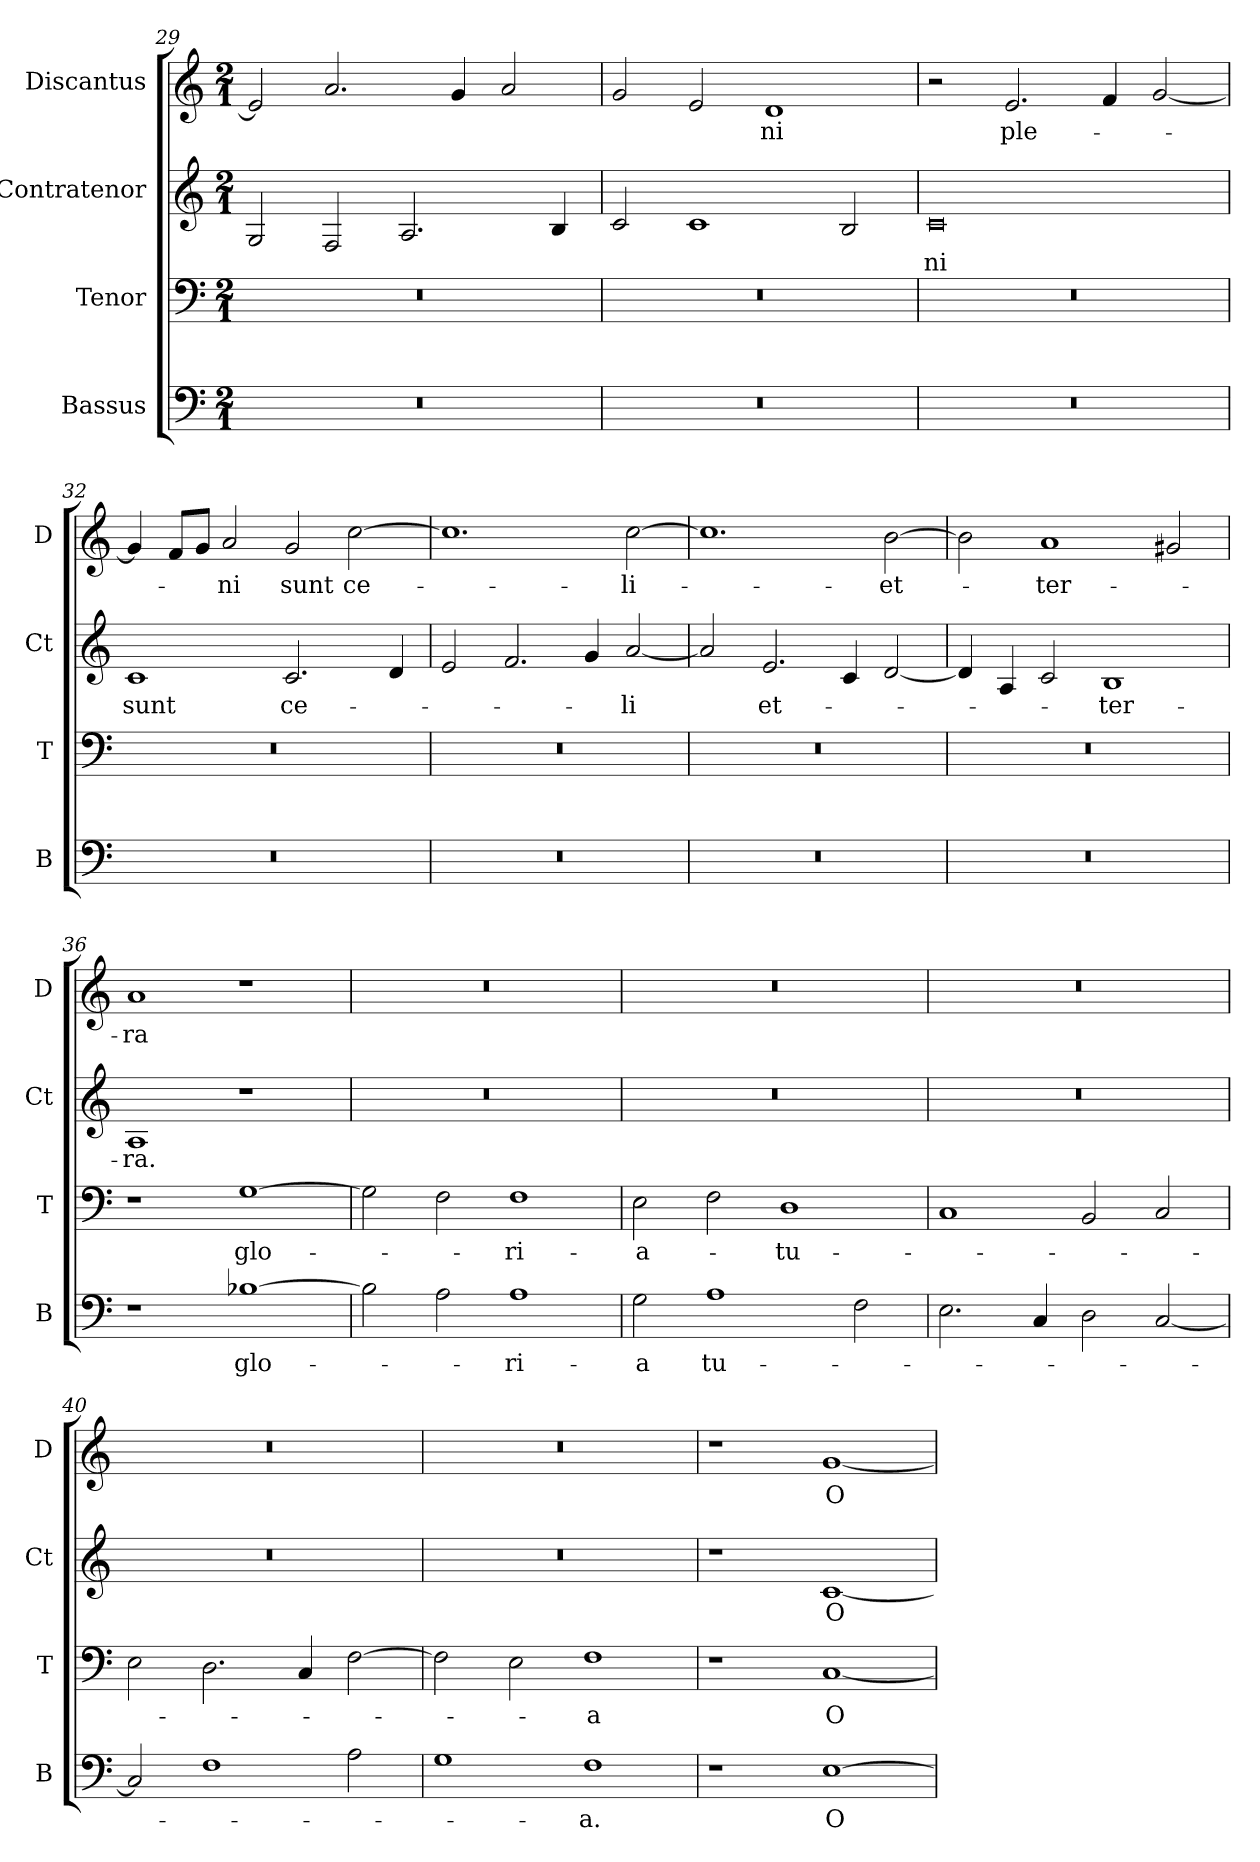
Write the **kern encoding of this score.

**kern	**text	**kern	**text	**kern	**text	**kern	**text
*part4	*part4	*part3	*part3	*part2	*part2	*part1	*part1
*staff4	*staff4	*staff3	*staff3	*staff2	*staff2	*staff1	*staff1
*I"Bassus	*	*I"Tenor	*	*I"Contratenor	*	*I"Discantus	*
*I'B	*	*I'T	*	*I'Ct	*	*I'D	*
*clefF4	*	*clefF4	*	*clefG2	*	*clefG2	*
*k[]	*	*k[]	*	*k[]	*	*k[]	*
*M2/1	*	*M2/1	*	*M2/1	*	*M2/1	*
=29	=29	=29	=29	=29	=29	=29	=29
0r	.	0r	.	2G/	.	2e/]	.
.	.	.	.	2F/	.	2.a/	.
.	.	.	.	2.A/	.	.	.
.	.	.	.	.	.	4g/	.
.	.	.	.	.	.	2a/	.
.	.	.	.	4B/	.	.	.
=30	=30	=30	=30	=30	=30	=30	=30
0r	.	0r	.	2c/	.	2g/	.
.	.	.	.	1c	.	2e/	.
.	.	.	.	.	.	1d	-ni
.	.	.	.	2B/	.	.	.
=31	=31	=31	=31	=31	=31	=31	=31
0r	.	0r	.	0c	-ni	2r	.
.	.	.	.	.	.	2.e/	ple-
.	.	.	.	.	.	4f/	.
.	.	.	.	.	.	[2g/	.
=32	=32	=32	=32	=32	=32	=32	=32
0r	.	0r	.	1c	sunt	4g/]	.
.	.	.	.	.	.	8f/L	.
.	.	.	.	.	.	8g/J	.
.	.	.	.	.	.	2a/	-ni
.	.	.	.	2.c/	ce-	2g/	sunt
.	.	.	.	.	.	[2cc\	ce-
.	.	.	.	4d/	.	.	.
=33	=33	=33	=33	=33	=33	=33	=33
0r	.	0r	.	2e/	.	1.cc]	.
.	.	.	.	2.f/	.	.	.
.	.	.	.	4g/	.	.	.
.	.	.	.	[2a/	-li	[2cc\	-li-
=34	=34	=34	=34	=34	=34	=34	=34
0r	.	0r	.	2a/]	.	1.cc]	.
.	.	.	.	2.e/	et-	.	.
.	.	.	.	4c/	.	.	.
.	.	.	.	[2d/	.	[2b\	-et-
=35	=35	=35	=35	=35	=35	=35	=35
0r	.	0r	.	4d/]	.	2b\]	.
.	.	.	.	4A/	.	.	.
.	.	.	.	2c/	.	1a	-ter-
.	.	.	.	1B	-ter-	.	.
.	.	.	.	.	.	2g#X/	.
=36	=36	=36	=36	=36	=36	=36	=36
1r	.	1r	.	1A	-ra.	1a	-ra
[1B-X	glo-	[1G	glo-	1r	.	1r	.
=37	=37	=37	=37	=37	=37	=37	=37
2B-\]	.	2G\]	.	0r	.	0r	.
2A\	.	2F\	.	.	.	.	.
1A	-ri-	1F	-ri-	.	.	.	.
=38	=38	=38	=38	=38	=38	=38	=38
2G\	-a	2E\	-a-	0r	.	0r	.
1A	tu-	2F\	.	.	.	.	.
.	.	1D	-tu-	.	.	.	.
2F\	.	.	.	.	.	.	.
=39	=39	=39	=39	=39	=39	=39	=39
2.E\	.	1C	.	0r	.	0r	.
4C/	.	.	.	.	.	.	.
2D\	.	2BB/	.	.	.	.	.
[2C/	.	2C/	.	.	.	.	.
=40	=40	=40	=40	=40	=40	=40	=40
2C/]	.	2E\	.	0r	.	0r	.
1F	.	2.D\	.	.	.	.	.
.	.	4C/	.	.	.	.	.
2A\	.	[2F\	.	.	.	.	.
=41	=41	=41	=41	=41	=41	=41	=41
1G	.	2F\]	.	0r	.	0r	.
.	.	2E\	.	.	.	.	.
1F	-a.	1F	-a	.	.	.	.
=42	=42	=42	=42	=42	=42	=42	=42
1r	.	1r	.	1r	.	1r	.
[1E	O-	[1C	O-	[1c	O-	[1g	O-
=	=	=	=	=	=	=	=
*-	*-	*-	*-	*-	*-	*-	*-
